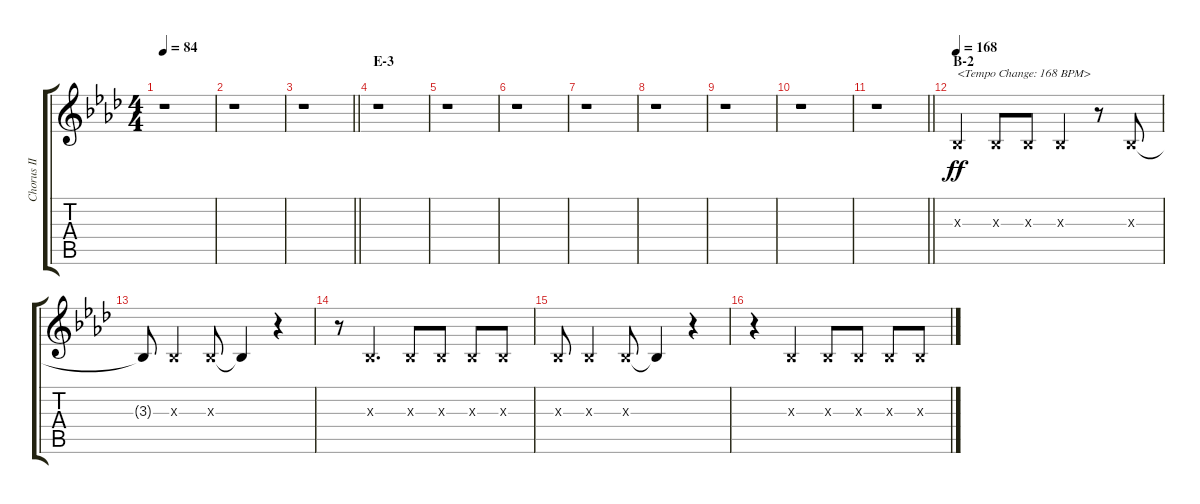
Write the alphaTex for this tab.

\track ("Chorus II" "Chorus II") {instrument voiceoohs}
\staff {score tabs}
\tuning (E4 B3 G3 D3 A2 E2) {hide}
\ts (4 4)
\tempo 84
\clef g2
\ks ab
r.1{dy ff} |
r.1 |
\barLineRight lightlight
r.1 |
\section ("" "E-3")
r.1 |
r.1 |
r.1 |
r.1 |
r.1 |
r.1 |
r.1 |
\barLineRight lightlight
r.1 |
\section ("" "B-2")
\tempo 168
3.3{x}.4{txt "<Tempo Change: 168 BPM>"} 3.3{x}.8 3.3{x}.8 3.3{x}.4 r.8 3.3{x}.8 |
3.3{t}.8 3.3{x}.4 3.3{x}.8 3.3{t}.4 r.4 |
r.8 3.3{x}.4{d} 3.3{x}.8 3.3{x}.8 3.3{x}.8 3.3{x}.8 |
3.3{x}.8 3.3{x}.4 3.3{x}.8 3.3{t}.4 r.4 |
r.4 3.3{x}.4 3.3{x}.8 3.3{x}.8 3.3{x}.8 3.3{x}.8
